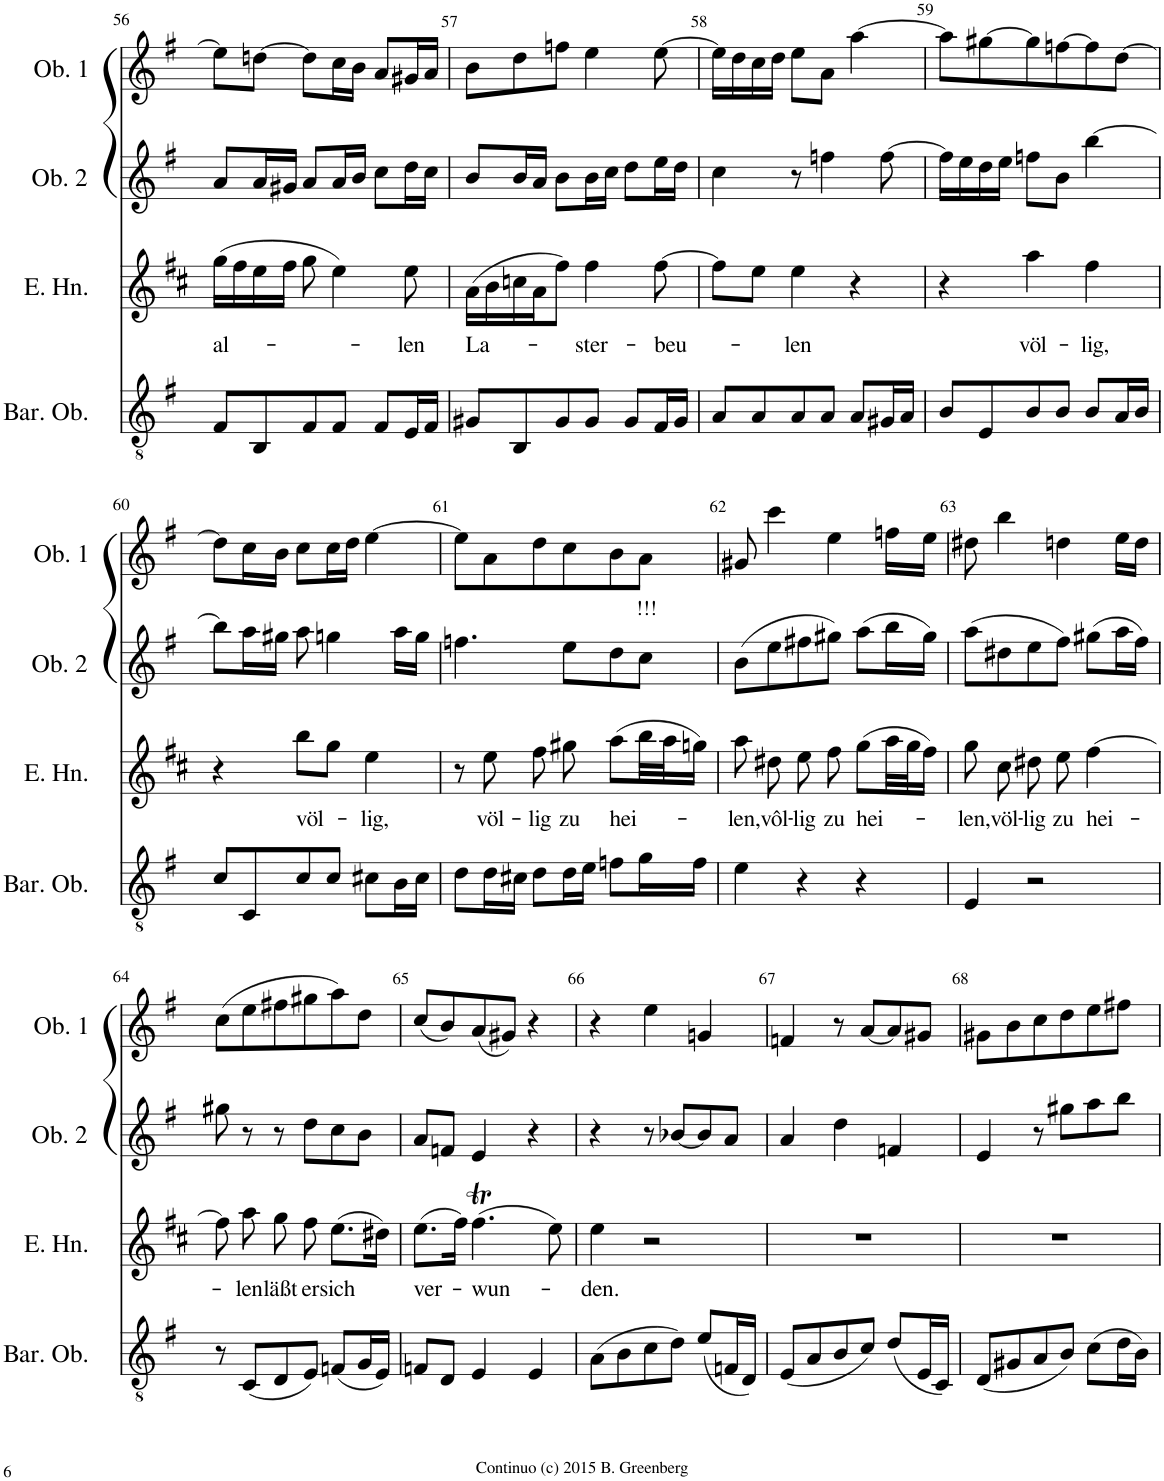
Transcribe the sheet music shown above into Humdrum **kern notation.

**kern	**kern	**text	**kern	**kern
*part4	*part3	*part3	*part2	*part1
*staff4	*staff3	*staff3	*staff2	*staff1
*I"Baritone Oboe	*I"English Horn	*	*I"Oboe 2	*I"Oboe 1
*I'Bar. Ob.	*I'E. Hn.	*	*I'Ob. 2	*I'Ob. 1
!!LO:PB:g=z
*clefGv2	*clefG2	*	*clefG2	*clefG2
*	*Trd4c7	*	*	*
*k[f#]	*k[f#c#]	*	*k[f#]	*k[f#]
*M3/4	*M3/4	*	*M3/4	*M3/4
=56	=56	=56	=56	=56
!	!	!LO:LY:b	!	!
8F#/L	(16gg\LL	al-	8a/L	8ee\L]
.	16ff#\	.	.	.
8BB/	16ee\	.	16a/L	[8ddn\J
.	16ff#\JJ	.	16g#X/JJ	.
8F#/	8gg\	.	8a/L	8dd\L]
8F#/J	4ee\)	.	16a/L	16cc\L
.	.	.	16b/JJ	16b\JJ
8F#/L	.	.	8cc\L	8a/L
!	!	!LO:LY:b	!	!
16E/L	8ee\	len	16dd\L	16g#X/L
16F#/JJ	.	.	16cc\JJ	16a/JJ
=57	=57	=57	=57	=57
!	!	!LO:LY:b	!	!
8G#X/L	(16a\LL	La-	8b/L	8b\L
.	16b\	.	.	.
8BB/	16ccn\	.	16b/L	8dd\
.	16a\J	.	16a/JJ	.
8G#/	8ff#\J)	.	8b\L	8ffn\J
!	!	!LO:LY:b	!	!
8G#/J	4ff#\	-ster-	16b\L	4ee\
.	.	.	16cc\JJ	.
8G#/L	.	.	8dd\L	.
!	!	!LO:LY:b	!	!
16F#/L	[8ff#\	-beu-	16ee\L	[8ee\
16G#/JJ	.	.	16dd\JJ	.
=58	=58	=58	=58	=58
8A/L	8ff#\L]	.	4cc\	16ee\LL]
.	.	.	.	16dd\
8A/	8ee\J	.	.	16cc\
.	.	.	.	16dd\JJ
!	!	!LO:LY:b	!	!
8A/	4ee\	-len	8r	8ee\L
8A/J	.	.	4ffn\	8a\J
8A/L	4r	.	.	[4aa\
16G#X/L	.	.	[8ff\	.
16A/JJ	.	.	.	.
=59	=59	=59	=59	=59
8B/L	4r	.	16ff\LL]	8aa\L]
.	.	.	16ee\	.
8E/	.	.	16dd\	[8gg#X\
.	.	.	16ee\JJ	.
!	!	!LO:LY:b	!	!
8B/	4aa\	völ-	8ffn\L	8gg#\]
8B/J	.	.	8b\J	[8ffn\
!	!	!LO:LY:b	!	!
8B/L	4ff#\	-lig,	[4bb\	8ff\]
16A/L	.	.	.	[8dd\J
16B/JJ	.	.	.	.
!!LO:LB:g=z
=60	=60	=60	=60	=60
8c/L	4r	.	8bb\L]	8dd\L]
8C/	.	.	16aa\L	16cc\L
.	.	.	16gg#X\JJ	16b\JJ
!	!	!LO:LY:b	!	!
8c/	8bb\L	völ-	8aa\	8cc\L
8c/J	8gg\J	.	4ggn\	16cc\L
.	.	.	.	16dd\JJ
!	!	!LO:LY:b	!	!
8c#X\L	4ee\	-lig,	.	[4ee\
16B\L	.	.	16aa\LL	.
16c#\JJ	.	.	16gg\JJ	.
=61	=61	=61	=61	=61
8d\L	8r	.	4.ffn\	8ee\L]
!	!	!LO:LY:b	!	!
16d\L	8ee\	völ-	.	8a\
16c#X\JJ	.	.	.	.
!	!	!LO:LY:b	!	!
8d\L	8ff#\	-lig	.	8dd\
!	!	!LO:LY:b	!	!
16d\L	8gg#X\	zu	8ee\L	8cc\
16e\JJ	.	.	.	.
!	!	!LO:LY:b	!	!
8fn\L	(8aa\L	hei-	8dd\	8b\
!	!	!	!LO:TX:a:t=!!!	!
16g\L	32bb\LL	.	8cc\J	8a\J
.	32aa\J	.	.	.
16f\JJ	16ggn\JJ)	.	.	.
=62	=62	=62	=62	=62
!	!	!LO:LY:b	!	!
4e\	8aa\	-len,	(8b\L	8g#X/
!	!	!LO:LY:b	!	!
.	8dd#X\	vôl-	8ee\	4ccc\
!	!	!LO:LY:b	!	!
4r	8ee\	-lig	8ff#X\	.
!	!	!LO:LY:b	!	!
.	8ff#\	zu	8gg#X\J)	4ee\
!	!	!LO:LY:b	!	!
4r	(8gg\L	hei-	(8aa\L	.
.	32aa\LL	.	16bb\L	16ffn\LL
.	32gg\J	.	.	.
.	16ff#\JJ)	.	16gg#\JJ)	16ee\JJ
=63	=63	=63	=63	=63
!	!	!LO:LY:b	!	!
4E/	8gg\	-len,	(8aa\L	8dd#X\
!	!	!LO:LY:b	!	!
.	8cc#\	völ-	8dd#X\	4bb\
!	!	!LO:LY:b	!	!
2r	8dd#X\	-lig	8ee\	.
!	!	!LO:LY:b	!	!
.	8ee\	zu	8ff#\J)	4ddn\
!	!	!LO:LY:b	!	!
.	[4ff#\	hei-	(8gg#X\L	.
.	.	.	16aa\L	16ee\LL
.	.	.	16ff#\JJ)	16dd\JJ
!!LO:LB:g=z
=64	=64	=64	=64	=64
8r	8ff#\]	.	8gg#X\	(8cc\L
!	!	!LO:LY:b	!	!
(8C/L	8aa\	-len	8r	8ee\
!	!	!LO:LY:b	!	!
8D/	8gg\	läßt	8r	8ff#X\
!	!	!LO:LY:b	!	!
8E/J)	8ff#\	er	8dd\L	8gg#X\
!	!	!LO:LY:b	!	!
(8Fn/L	(8.ee\L	sich	8cc\	8aa\)
16G/L	.	.	8b\J	8dd\J
16E/JJ)	16dd#X\Jk)	.	.	.
=65	=65	=65	=65	=65
!	!	!LO:LY:b	!	!
8Fn/L	(8.ee\L	ver-	8a/L	(8cc/L
8D/J	.	.	8fn/J	8b/)
.	16ff#\Jk)	.	.	.
!	!	!LO:LY:b	!	!
4E/	(4.ff#t\	-wun-	4e/	(8a/
.	.	.	.	8g#X/J)
4E/	.	.	4r	4r
.	8ee\)	.	.	.
=66	=66	=66	=66	=66
!	!	!LO:LY:b	!	!
(8A\L	4ee\	-den.	4r	4r
8B\	.	.	.	.
8c\	2r	.	8r	4ee\
8d\J)	.	.	[8b-X/L	.
(8e/L	.	.	8b-/]	4gn/
16Fn/L	.	.	8a/J	.
16D/JJ)	.	.	.	.
=67	=67	=67	=67	=67
(8E/L	2.r	.	4a/	4fn/
8A/	.	.	.	.
8B/	.	.	4dd\	8r
8c/J)	.	.	.	[8a/L
(8d/L	.	.	4fn/	8a/]
16E/L	.	.	.	8g#X/J
16C/JJ)	.	.	.	.
=68	=68	=68	=68	=68
(8D/L	2.r	.	4e/	8g#X\L
8G#X/	.	.	.	8b\
8A/	.	.	8r	8cc\
8B/J)	.	.	8gg#X\L	8dd\
(8c\L	.	.	8aa\	8ee\
16d\L	.	.	8bb\J	8ff#X\J
16B\JJ)	.	.	.	.
=	=	=	=	=
*-	*-	*-	*-	*-
